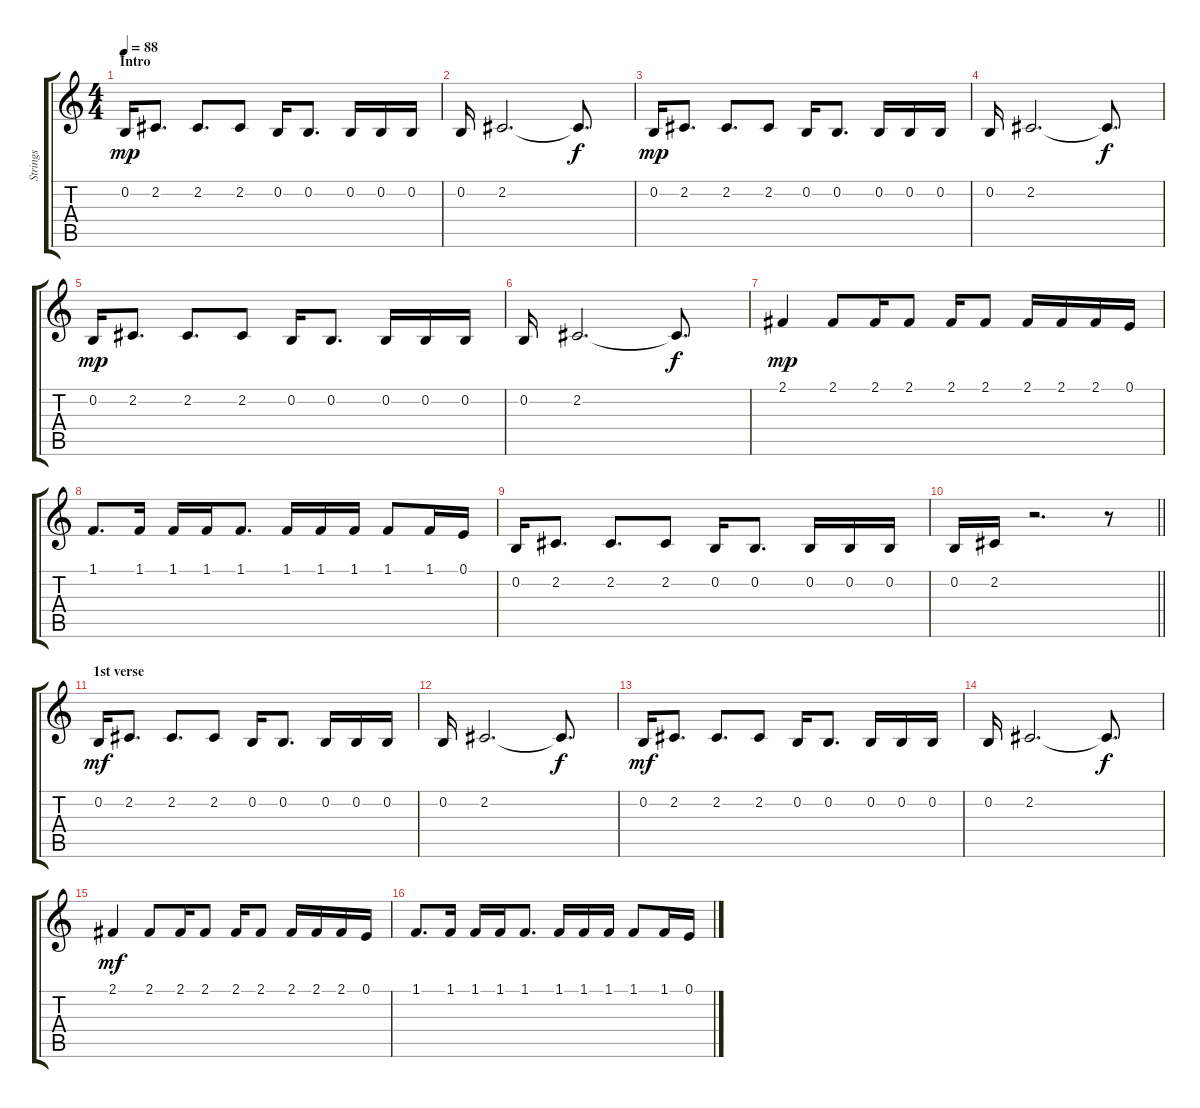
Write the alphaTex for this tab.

\track ("Strings" "Strings") {instrument stringensemble1}
\staff {score tabs}
\tuning (E4 B3 G3 D3 A2 E2) {hide}
\ts (4 4)
\section ("" "Intro")
\tempo 88
\clef g2
\ks c
0.2.16{dy mp instrument stringensemble1} 2.2.8{d} 2.2.8{d} 2.2.8 0.2.16 0.2.8{d} 0.2.16 0.2.16 0.2.16 |
0.2.16 2.2.2{d} 2.2{t}.8{d dy f} |
0.2.16{dy mp} 2.2.8{d} 2.2.8{d} 2.2.8 0.2.16 0.2.8{d} 0.2.16 0.2.16 0.2.16 |
0.2.16 2.2.2{d} 2.2{t}.8{d dy f} |
0.2.16{dy mp} 2.2.8{d} 2.2.8{d} 2.2.8 0.2.16 0.2.8{d} 0.2.16 0.2.16 0.2.16 |
0.2.16 2.2.2{d} 2.2{t}.8{d dy f} |
2.1.4{dy mp} 2.1.8 2.1.16 2.1.8 2.1.16 2.1.8 2.1.16 2.1.16 2.1.16 0.1.16 |
1.1.8{d} 1.1.16 1.1.16 1.1.16 1.1.8{d} 1.1.16 1.1.16 1.1.16 1.1.8 1.1.16 0.1.16 |
0.2.16 2.2.8{d} 2.2.8{d} 2.2.8 0.2.16 0.2.8{d} 0.2.16 0.2.16 0.2.16 |
\barLineRight lightlight
0.2.16 2.2.16 r.2{d} r.8 |
\section ("" "1st verse")
0.2.16{dy mf} 2.2.8{d} 2.2.8{d} 2.2.8 0.2.16 0.2.8{d} 0.2.16 0.2.16 0.2.16 |
0.2.16 2.2.2{d} 2.2{t}.8{d dy f} |
0.2.16{dy mf} 2.2.8{d} 2.2.8{d} 2.2.8 0.2.16 0.2.8{d} 0.2.16 0.2.16 0.2.16 |
0.2.16 2.2.2{d} 2.2{t}.8{d dy f} |
2.1.4{dy mf} 2.1.8 2.1.16 2.1.8 2.1.16 2.1.8 2.1.16 2.1.16 2.1.16 0.1.16 |
1.1.8{d} 1.1.16 1.1.16 1.1.16 1.1.8{d} 1.1.16 1.1.16 1.1.16 1.1.8 1.1.16 0.1.16
